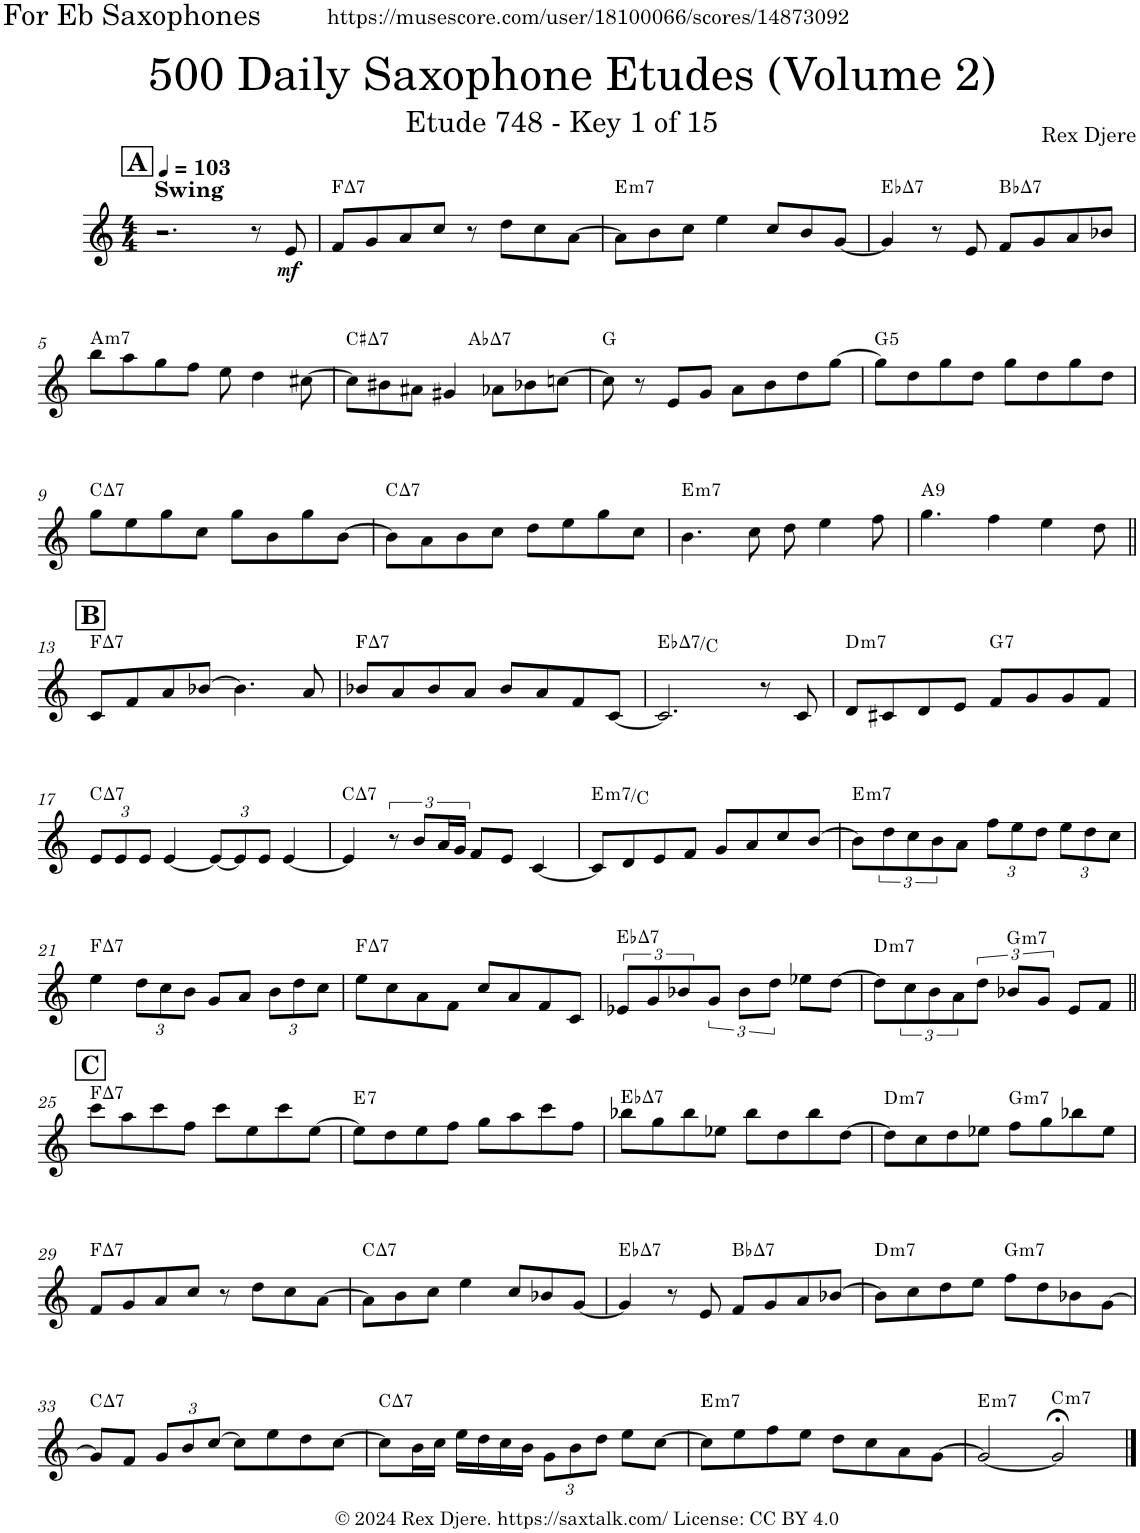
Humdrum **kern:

**kern	**dynam	**harte
*part1	*part1	*part1
*staff1	*staff1	*
*I"Alto Saxophone	*	*
*I'A. Sax.	*	*
*clefG2	*	*
*Trd5c9	*	*
*k[]	*	*
*M4/4	*	*
*MM103	*	*
!!LO:REH:place=s1:a:B:cj:fs=14:t=A
=1	=1	=1
!LO:TX:a:B:t=Swing	!	!
2.r	.	.
8r	.	.
!	!LO:DY:b	!
8e/	mf	.
=2	=2	=2
!	!	!LO:H:kt=7
8f/L	.	F:maj7
8g/	.	.
8a/	.	.
8cc/J	.	.
8r	.	.
8dd\L	.	.
8cc\	.	.
[8a\J	.	.
=3	=3	=3
!	!	!LO:H:kt=m7
8a\L]	.	E:min7
8b\	.	.
8cc\J	.	.
4ee\	.	.
8cc/L	.	.
8b/	.	.
[8g/J	.	.
=4	=4	=4
!	!	!LO:H:kt=7
4g/]	.	Eb:maj7
8r	.	.
8e/	.	.
!	!	!LO:H:kt=7
8f/L	.	Bb:maj7
8g/	.	.
8a/	.	.
8b-X/J	.	.
!!LO:LB:g=z
=5	=5	=5
!	!	!LO:H:kt=m7
8bb\L	.	A:min7
8aa\	.	.
8gg\	.	.
8ff\J	.	.
8ee\	.	.
4dd\	.	.
[8cc#X\	.	.
=6	=6	=6
!	!	!LO:H:kt=7
*^	*	*
8cc#\L]	2ryy	.	C#:maj7
8b#X\	.	.	.
8a#X\J	.	.	.
4g#X/	.	.	.
!	!	!	!LO:H:kt=7
.	2ryy	.	Ab:maj7
8a-X\L	.	.	.
8b-X\	.	.	.
[8ccn\J	.	.	.
*v	*v	*	*
=7	=7	=7
8cc\]	.	G:maj
8r	.	.
8e/L	.	.
8g/J	.	.
8a\L	.	.
8b\	.	.
8dd\	.	.
[8gg\J	.	.
=8	=8	=8
!	!	!LO:H:kt=5
8gg\L]	.	G:(1,5)
8dd\	.	.
8gg\	.	.
8dd\J	.	.
8gg\L	.	.
8dd\	.	.
8gg\	.	.
8dd\J	.	.
!!LO:LB:g=z
=9	=9	=9
!	!	!LO:H:kt=7
8gg\L	.	C:maj7
8ee\	.	.
8gg\	.	.
8cc\J	.	.
8gg\L	.	.
8b\	.	.
8gg\	.	.
[8b\J	.	.
=10	=10	=10
!	!	!LO:H:kt=7
8b\L]	.	C:maj7
8a\	.	.
8b\	.	.
8cc\J	.	.
8dd\L	.	.
8ee\	.	.
8gg\	.	.
8cc\J	.	.
=11	=11	=11
!	!	!LO:H:kt=m7
4.b\	.	E:min7
8cc\	.	.
8dd\	.	.
4ee\	.	.
8ff\	.	.
=12	=12	=12
!	!	!LO:H:kt=9
4.gg\	.	A:9
4ff\	.	.
4ee\	.	.
8dd\	.	.
!!LO:LB:g=z
!!LO:REH:place=s1:a:B:cj:fs=14:t=B
=13||	=13||	=13||
!	!	!LO:H:kt=7
8c/L	.	F:maj7
8f/	.	.
8a/	.	.
[8b-X/J	.	.
4.b-\]	.	.
8a/	.	.
=14	=14	=14
!	!	!LO:H:kt=7
8b-X/L	.	F:maj7
8a/	.	.
8b-/	.	.
8a/J	.	.
8b-/L	.	.
8a/	.	.
8f/	.	.
[8c/J	.	.
=15	=15	=15
!	!	!LO:H:kt=7
2.c/]	.	Eb:maj7/6
8r	.	.
8c/	.	.
=16	=16	=16
!	!	!LO:H:kt=m7
8d/L	.	D:min7
8c#X/	.	.
8d/	.	.
8e/J	.	.
!	!	!LO:H:kt=7
8f/L	.	G:7
8g/	.	.
8g/	.	.
8f/J	.	.
!!LO:LB:g=z
=17	=17	=17
*Xbrackettup	*	*
!	!	!LO:H:kt=7
12e/L	.	C:maj7
12e/	.	.
12e/J	.	.
[4e/	.	.
12e/L_	.	.
12e/]	.	.
12e/J	.	.
[4e/	.	.
=18	=18	=18
!	!	!LO:H:kt=7
4e/]	.	C:maj7
*brackettup	*	*
12r	.	.
12b/L	.	.
24a/L	.	.
24g/JJ	.	.
8f/L	.	.
8e/J	.	.
[4c/	.	.
=19	=19	=19
!	!	!LO:H:kt=m7
8c/L]	.	E:min7/b6
8d/	.	.
8e/	.	.
8f/J	.	.
8g/L	.	.
8a/	.	.
8cc/	.	.
[8b/J	.	.
=20	=20	=20
!	!	!LO:H:kt=m7
8b\L]	.	E:min7
12dd\	.	.
12cc\	.	.
12b\	.	.
8a\J	.	.
*Xbrackettup	*	*
12ff\L	.	.
12ee\	.	.
12dd\J	.	.
12ee\L	.	.
12dd\	.	.
12cc\J	.	.
!!LO:LB:g=z
=21	=21	=21
!	!	!LO:H:kt=7
4ee\	.	F:maj7
12dd\L	.	.
12cc\	.	.
12b\J	.	.
8g/L	.	.
8a/J	.	.
12b\L	.	.
12dd\	.	.
12cc\J	.	.
=22	=22	=22
!	!	!LO:H:kt=7
8ee\L	.	F:maj7
8cc\	.	.
8a\	.	.
8f\J	.	.
8cc/L	.	.
8a/	.	.
8f/	.	.
8c/J	.	.
=23	=23	=23
!	!	!LO:H:kt=7
8e-X/L	.	Eb:maj7
8g/	.	.
8b-X/	.	.
8g/J	.	.
8b-\L	.	.
8dd\J	.	.
8ee-X\L	.	.
[8dd\J	.	.
=24	=24	=24
!	!	!LO:H:kt=m7
8dd\L]	.	D:min7
*brackettup	*	*
12cc\	.	.
12b\	.	.
12a\	.	.
8dd\J	.	.
!	!	!LO:H:kt=m7
8b-X/L	.	G:min7
8g/J	.	.
8e/L	.	.
8f/J	.	.
!!LO:LB:g=z
!!LO:REH:place=s1:a:B:cj:fs=14:t=C
=25||	=25||	=25||
!	!	!LO:H:kt=7
8ccc\L	.	F:maj7
8aa\	.	.
8ccc\	.	.
8ff\J	.	.
8ccc\L	.	.
8ee\	.	.
8ccc\	.	.
[8ee\J	.	.
=26	=26	=26
!	!	!LO:H:kt=7
8ee\L]	.	E:7
8dd\	.	.
8ee\	.	.
8ff\J	.	.
8gg\L	.	.
8aa\	.	.
8ccc\	.	.
8ff\J	.	.
=27	=27	=27
!	!	!LO:H:kt=7
8bb-X\L	.	Eb:maj7
8gg\	.	.
8bb-\	.	.
8ee-X\J	.	.
8bb-\L	.	.
8dd\	.	.
8bb-\	.	.
[8dd\J	.	.
=28	=28	=28
!	!	!LO:H:kt=m7
8dd\L]	.	D:min7
8cc\	.	.
8dd\	.	.
8ee-X\J	.	.
!	!	!LO:H:kt=m7
8ff\L	.	G:min7
8gg\	.	.
8bb-X\	.	.
8ee-\J	.	.
!!LO:LB:g=z
=29	=29	=29
!	!	!LO:H:kt=7
8f/L	.	F:maj7
8g/	.	.
8a/	.	.
8cc/J	.	.
8r	.	.
8dd\L	.	.
8cc\	.	.
[8a\J	.	.
=30	=30	=30
!	!	!LO:H:kt=7
8a\L]	.	C:maj7
8b\	.	.
8cc\J	.	.
4ee\	.	.
8cc/L	.	.
8b-X/	.	.
[8g/J	.	.
=31	=31	=31
!	!	!LO:H:kt=7
4g/]	.	Eb:maj7
8r	.	.
8e/	.	.
!	!	!LO:H:kt=7
8f/L	.	Bb:maj7
8g/	.	.
8a/	.	.
[8b-X/J	.	.
=32	=32	=32
!	!	!LO:H:kt=m7
8b-\L]	.	D:min7
8cc\	.	.
8dd\	.	.
8ee\J	.	.
!	!	!LO:H:kt=m7
8ff\L	.	G:min7
8dd\	.	.
8b-X\	.	.
[8g\J	.	.
!!LO:LB:g=z
=33	=33	=33
!	!	!LO:H:kt=7
8g/L]	.	C:maj7
8f/J	.	.
*Xbrackettup	*	*
12g/L	.	.
12b/	.	.
[12cc/J	.	.
8cc\L]	.	.
8ee\	.	.
8dd\	.	.
[8cc\J	.	.
=34	=34	=34
!	!	!LO:H:kt=7
8cc\L]	.	C:maj7
16b\L	.	.
16cc\JJ	.	.
16ee\LL	.	.
16dd\	.	.
16cc\	.	.
16b\JJ	.	.
12g\L	.	.
12b\	.	.
12dd\J	.	.
8ee\L	.	.
[8cc\J	.	.
=35	=35	=35
!	!	!LO:H:kt=m7
8cc\L]	.	E:min7
8ee\	.	.
8ff\	.	.
8ee\J	.	.
8dd\L	.	.
8cc\	.	.
8a\	.	.
[8g\J	.	.
=36	=36	=36
!	!	!LO:H:kt=m7
2g/_	.	E:min7
!	!	!LO:H:kt=m7
2g;</]	.	C:min7
==	==	==
*-	*-	*-
